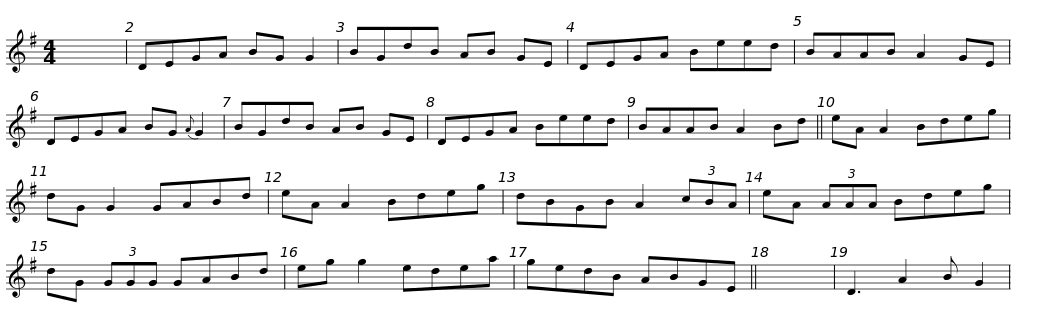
X:1
L:1/8
M:4/4
I:linebreak $
K:G
V:1 treble
V:1
 x8 | DEGA BG G2 | BGdB AB GE | DEGA Beed | BAAB A2 GE | %5
 DEGA BG{A} G2 |$ BGdB AB GE | DEGA Beed | BAAB A2 Bd || eA A2 Bdeg | %10
 dG G2 GABd | eA A2 Bdeg |$ dBGB A2 (3cBA | eA (3AAA Bdeg | dG (3GGG GABd | %15
 eg g2 edea | gedB ABGE || x8 |$ D3 A2 B G2 | %19
